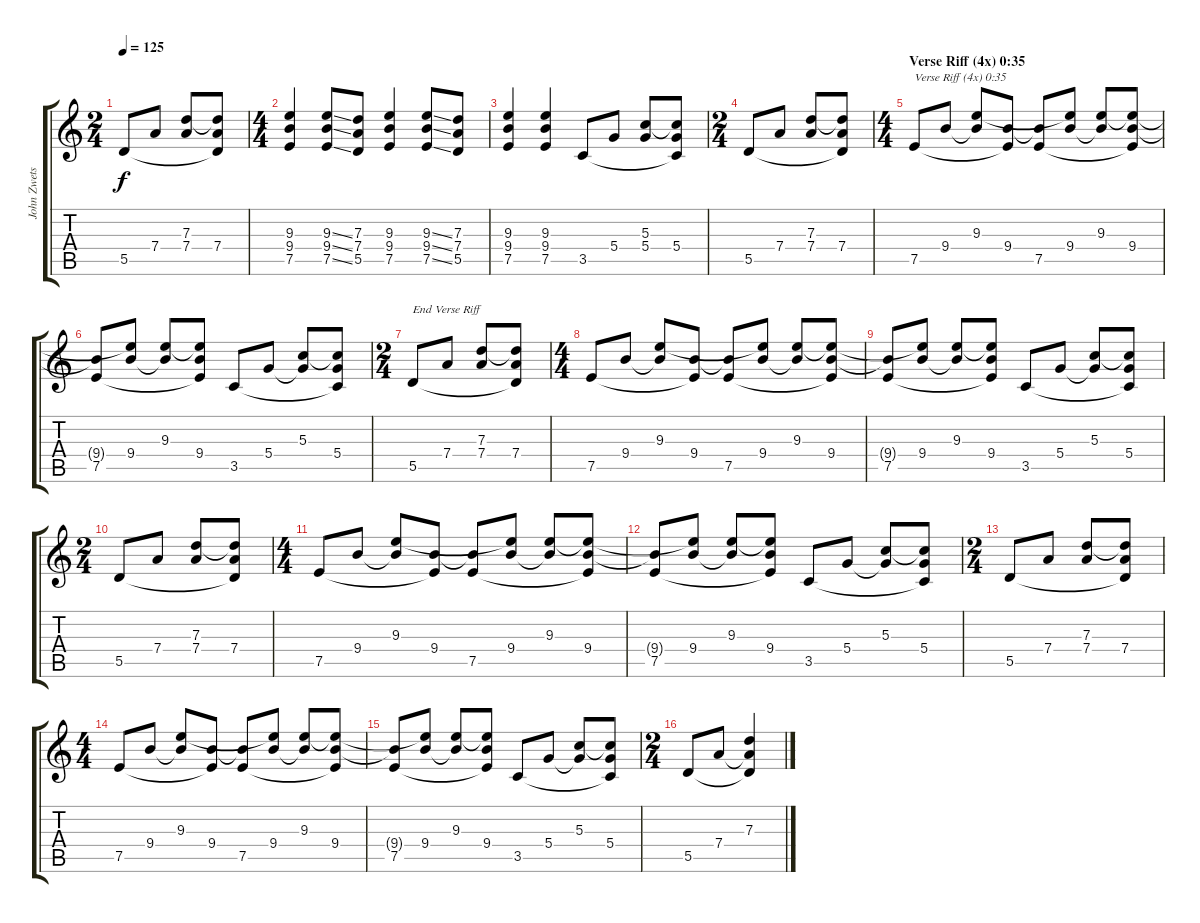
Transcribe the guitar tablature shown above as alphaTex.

\track ("John Zwetsloot" "John Zwets") {instrument overdrivenguitar}
\staff {score tabs}
\tuning (E4 B3 G3 D3 A2 E2) {hide}
\ts (2 4)
\tempo 125
\clef g2
\ks c
5.5.8{dy f} 7.4.8 (7.3 7.4).8 (7.3{t} 7.4 5.5{t}).8 |
\ts (4 4)
(9.3 9.4 7.5).4 (9.3{ss} 9.4{ss} 7.5{ss}).8 (7.3 7.4 5.5).8 (9.3 9.4 7.5).4 (9.3{ss} 9.4{ss} 7.5{ss}).8 (7.3 7.4 5.5).8 |
(9.3 9.4 7.5).4 (9.3 9.4 7.5).4 3.5.8 5.4.8 (5.3 5.4).8 (5.3{t} 5.4 3.5{t}).8 |
\ts (2 4)
5.5.8 7.4.8 (7.3 7.4).8 (7.3{t} 7.4 5.5{t}).8 |
\ts (4 4)
\section ("" "Verse Riff (4x) 0:35")
7.5.8{txt "Verse Riff (4x) 0:35"} 9.4.8 (9.3 9.4{t}).8 (9.4 7.5{t}).8 (9.4{t} 7.5).8 (9.3{t} 9.4).8 (9.3 9.4{t}).8 (9.3{t} 9.4 7.5{t}).8 |
(9.4{t} 7.5).8 (9.3{t} 9.4).8 (9.3 9.4{t}).8 (9.3{t} 9.4 7.5{t}).8 3.5.8 5.4.8 (5.3 5.4{t}).8 (5.3{t} 5.4 3.5{t}).8 |
\ts (2 4)
5.5.8{txt "End Verse Riff"} 7.4.8 (7.3 7.4).8 (7.3{t} 7.4 5.5{t}).8 |
\ts (4 4)
7.5.8 9.4.8 (9.3 9.4{t}).8 (9.4 7.5{t}).8 (9.4{t} 7.5).8 (9.3{t} 9.4).8 (9.3 9.4{t}).8 (9.3{t} 9.4 7.5{t}).8 |
(9.4{t} 7.5).8 (9.3{t} 9.4).8 (9.3 9.4{t}).8 (9.3{t} 9.4 7.5{t}).8 3.5.8 5.4.8 (5.3 5.4{t}).8 (5.3{t} 5.4 3.5{t}).8 |
\ts (2 4)
5.5.8 7.4.8 (7.3 7.4).8 (7.3{t} 7.4 5.5{t}).8 |
\ts (4 4)
7.5.8 9.4.8 (9.3 9.4{t}).8 (9.4 7.5{t}).8 (9.4{t} 7.5).8 (9.3{t} 9.4).8 (9.3 9.4{t}).8 (9.3{t} 9.4 7.5{t}).8 |
(9.4{t} 7.5).8 (9.3{t} 9.4).8 (9.3 9.4{t}).8 (9.3{t} 9.4 7.5{t}).8 3.5.8 5.4.8 (5.3 5.4{t}).8 (5.3{t} 5.4 3.5{t}).8 |
\ts (2 4)
5.5.8 7.4.8 (7.3 7.4).8 (7.3{t} 7.4 5.5{t}).8 |
\ts (4 4)
7.5.8 9.4.8 (9.3 9.4{t}).8 (9.4 7.5{t}).8 (9.4{t} 7.5).8 (9.3{t} 9.4).8 (9.3 9.4{t}).8 (9.3{t} 9.4 7.5{t}).8 |
(9.4{t} 7.5).8 (9.3{t} 9.4).8 (9.3 9.4{t}).8 (9.3{t} 9.4 7.5{t}).8 3.5.8 5.4.8 (5.3 5.4{t}).8 (5.3{t} 5.4 3.5{t}).8 |
\ts (2 4)
5.5.8 7.4.8 (7.3 7.4{t} 5.5{t}).4
